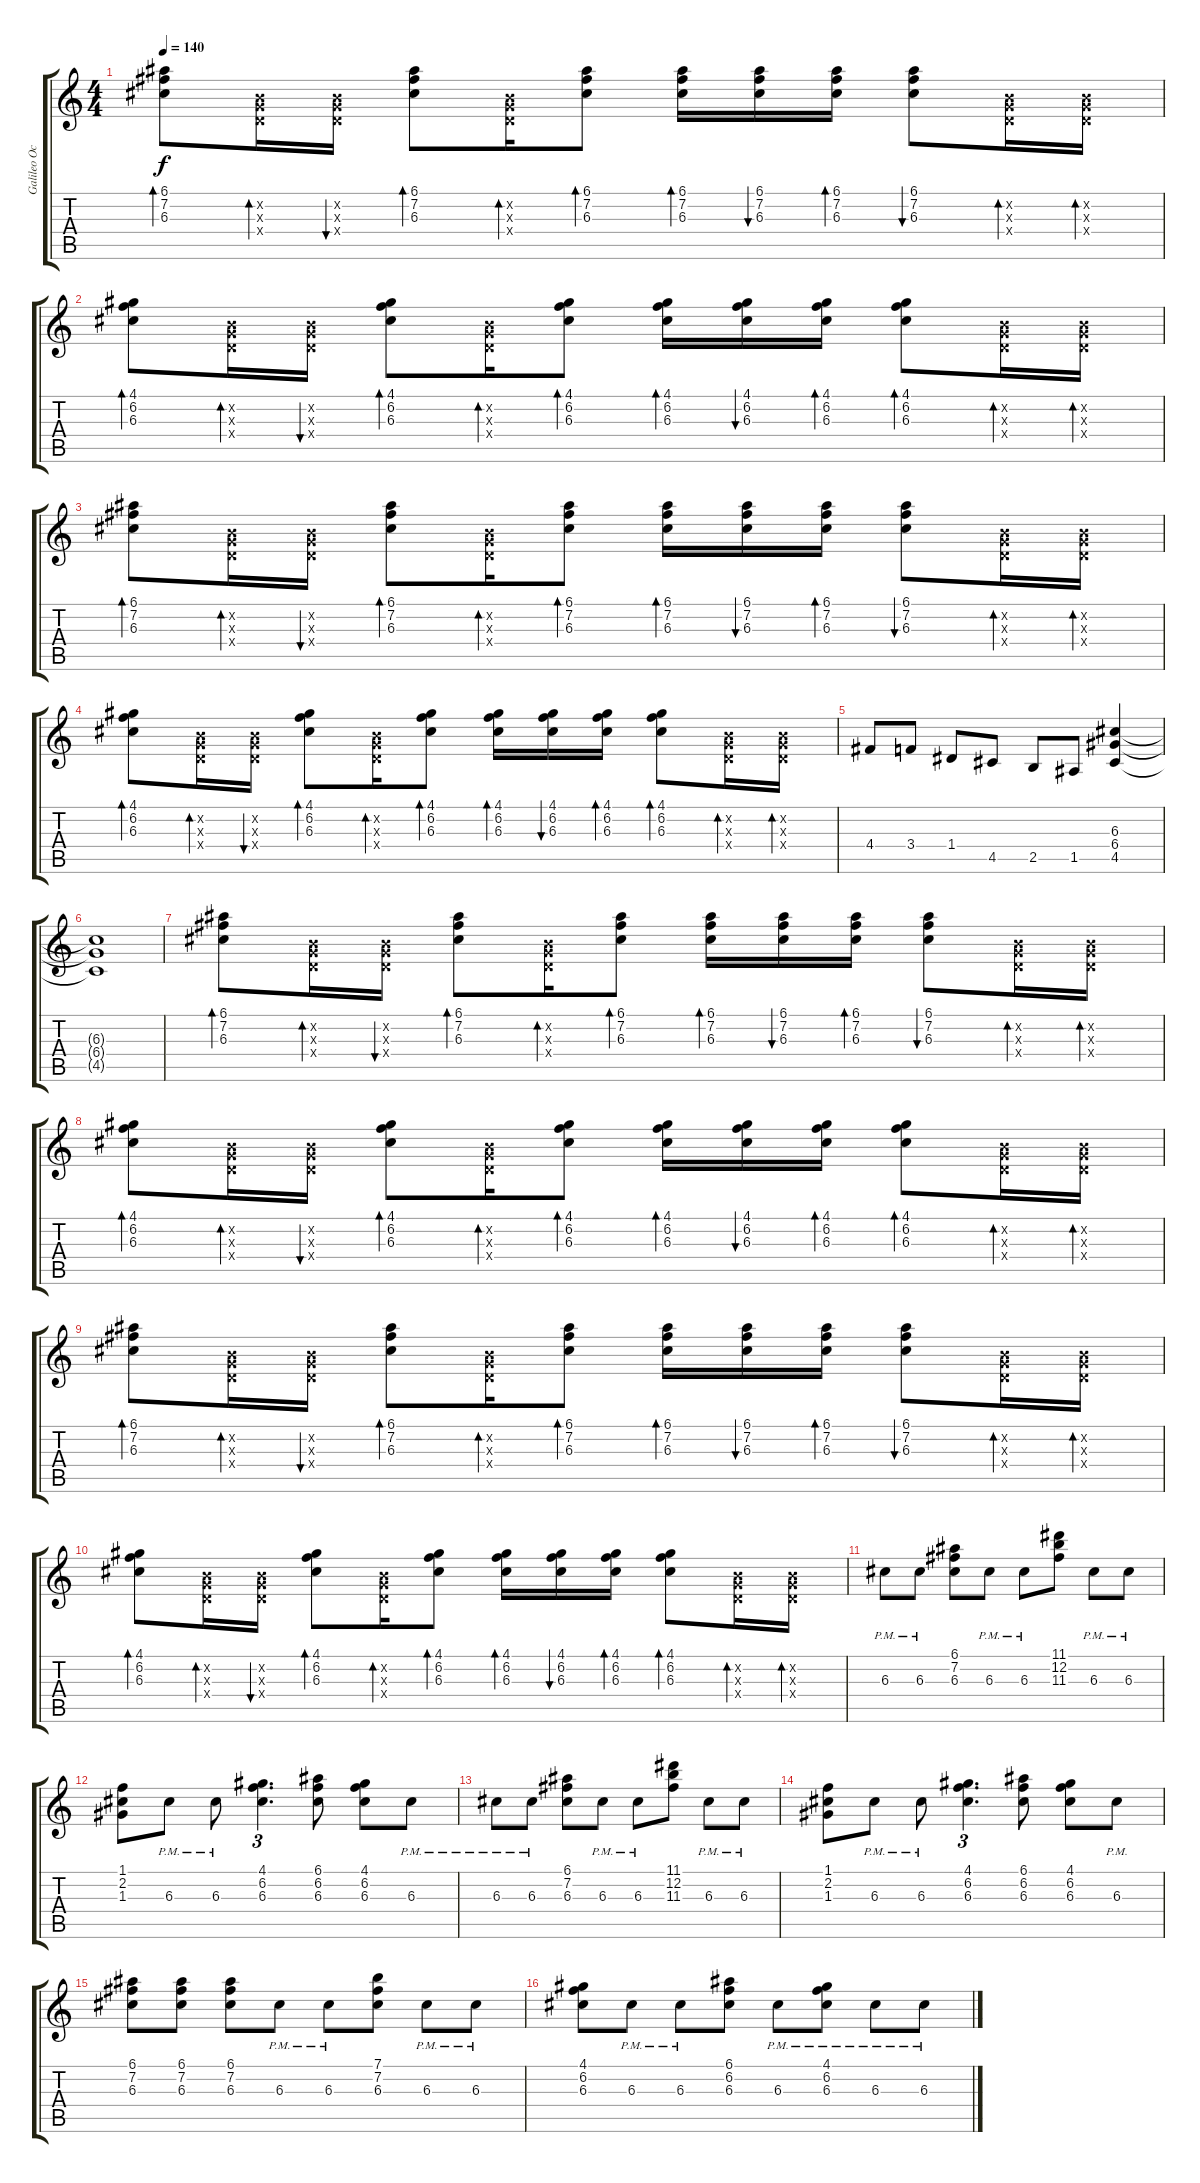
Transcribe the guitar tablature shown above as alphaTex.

\track ("Galileo Ochoa" "Galileo Oc") {instrument overdrivenguitar}
\staff {score tabs}
\tuning (E4 B3 G3 D3 A2 E2) {hide}
\ts (4 4)
\tempo 140
\clef g2
\ks c
(6.1 7.2 6.3).8{bd 60 dy f} (0.2{x} 0.3{x} 0.4{x}).16{bd 60} (0.2{x} 0.3{x} 0.4{x}).16{bu 60} (6.1 7.2 6.3).8{bd 60} (0.2{x} 0.3{x} 0.4{x}).16{bd 60} (6.1 7.2 6.3).8{bd 60} (6.1 7.2 6.3).16{bd 60} (6.1 7.2 6.3).16{bu 60} (6.1 7.2 6.3).16{bd 60} (6.1 7.2 6.3).8{bu 60} (0.2{x} 0.3{x} 0.4{x}).16{bd 60} (0.2{x} 0.3{x} 0.4{x}).16{bd 60} |
(4.1 6.2 6.3).8{bd 60} (0.2{x} 0.3{x} 0.4{x}).16{bd 60} (0.2{x} 0.3{x} 0.4{x}).16{bu 60} (4.1 6.2 6.3).8{bd 60} (0.2{x} 0.3{x} 0.4{x}).16{bd 60} (4.1 6.2 6.3).8{bd 60} (4.1 6.2 6.3).16{bd 60} (4.1 6.2 6.3).16{bu 60} (4.1 6.2 6.3).16{bd 60} (4.1 6.2 6.3).8{bd 60} (0.2{x} 0.3{x} 0.4{x}).16{bd 60} (0.2{x} 0.3{x} 0.4{x}).16{bd 60} |
(6.1 7.2 6.3).8{bd 60} (0.2{x} 0.3{x} 0.4{x}).16{bd 60} (0.2{x} 0.3{x} 0.4{x}).16{bu 60} (6.1 7.2 6.3).8{bd 60} (0.2{x} 0.3{x} 0.4{x}).16{bd 60} (6.1 7.2 6.3).8{bd 60} (6.1 7.2 6.3).16{bd 60} (6.1 7.2 6.3).16{bu 60} (6.1 7.2 6.3).16{bd 60} (6.1 7.2 6.3).8{bu 60} (0.2{x} 0.3{x} 0.4{x}).16{bd 60} (0.2{x} 0.3{x} 0.4{x}).16{bd 60} |
(4.1 6.2 6.3).8{bd 60} (0.2{x} 0.3{x} 0.4{x}).16{bd 60} (0.2{x} 0.3{x} 0.4{x}).16{bu 60} (4.1 6.2 6.3).8{bd 60} (0.2{x} 0.3{x} 0.4{x}).16{bd 60} (4.1 6.2 6.3).8{bd 60} (4.1 6.2 6.3).16{bd 60} (4.1 6.2 6.3).16{bu 60} (4.1 6.2 6.3).16{bd 60} (4.1 6.2 6.3).8{bd 60} (0.2{x} 0.3{x} 0.4{x}).16{bd 60} (0.2{x} 0.3{x} 0.4{x}).16{bd 60} |
4.4.8 3.4.8 1.4.8 4.5.8 2.5.8 1.5.8 (6.3 6.4 4.5).4 |
(6.3{t} 6.4{t} 4.5{t}).1 |
(6.1 7.2 6.3).8{bd 60} (0.2{x} 0.3{x} 0.4{x}).16{bd 60} (0.2{x} 0.3{x} 0.4{x}).16{bu 60} (6.1 7.2 6.3).8{bd 60} (0.2{x} 0.3{x} 0.4{x}).16{bd 60} (6.1 7.2 6.3).8{bd 60} (6.1 7.2 6.3).16{bd 60} (6.1 7.2 6.3).16{bu 60} (6.1 7.2 6.3).16{bd 60} (6.1 7.2 6.3).8{bu 60} (0.2{x} 0.3{x} 0.4{x}).16{bd 60} (0.2{x} 0.3{x} 0.4{x}).16{bd 60} |
(4.1 6.2 6.3).8{bd 60} (0.2{x} 0.3{x} 0.4{x}).16{bd 60} (0.2{x} 0.3{x} 0.4{x}).16{bu 60} (4.1 6.2 6.3).8{bd 60} (0.2{x} 0.3{x} 0.4{x}).16{bd 60} (4.1 6.2 6.3).8{bd 60} (4.1 6.2 6.3).16{bd 60} (4.1 6.2 6.3).16{bu 60} (4.1 6.2 6.3).16{bd 60} (4.1 6.2 6.3).8{bd 60} (0.2{x} 0.3{x} 0.4{x}).16{bd 60} (0.2{x} 0.3{x} 0.4{x}).16{bd 60} |
(6.1 7.2 6.3).8{bd 60} (0.2{x} 0.3{x} 0.4{x}).16{bd 60} (0.2{x} 0.3{x} 0.4{x}).16{bu 60} (6.1 7.2 6.3).8{bd 60} (0.2{x} 0.3{x} 0.4{x}).16{bd 60} (6.1 7.2 6.3).8{bd 60} (6.1 7.2 6.3).16{bd 60} (6.1 7.2 6.3).16{bu 60} (6.1 7.2 6.3).16{bd 60} (6.1 7.2 6.3).8{bu 60} (0.2{x} 0.3{x} 0.4{x}).16{bd 60} (0.2{x} 0.3{x} 0.4{x}).16{bd 60} |
(4.1 6.2 6.3).8{bd 60} (0.2{x} 0.3{x} 0.4{x}).16{bd 60} (0.2{x} 0.3{x} 0.4{x}).16{bu 60} (4.1 6.2 6.3).8{bd 60} (0.2{x} 0.3{x} 0.4{x}).16{bd 60} (4.1 6.2 6.3).8{bd 60} (4.1 6.2 6.3).16{bd 60} (4.1 6.2 6.3).16{bu 60} (4.1 6.2 6.3).16{bd 60} (4.1 6.2 6.3).8{bd 60} (0.2{x} 0.3{x} 0.4{x}).16{bd 60} (0.2{x} 0.3{x} 0.4{x}).16{bd 60} |
6.3{pm}.8 6.3{pm}.8 (6.1 7.2 6.3).8 6.3{pm}.8 6.3{pm}.8 (11.1 12.2 11.3).8 6.3{pm}.8 6.3{pm}.8 |
(1.1 2.2 1.3).8 6.3{pm}.8 6.3{pm}.8 (4.1 6.2 6.3).4{d tu (3 2)} (6.1 6.2 6.3).8 (4.1 6.2 6.3).8 6.3{pm}.8 |
6.3{pm}.8 6.3{pm}.8 (6.1 7.2 6.3).8 6.3{pm}.8 6.3{pm}.8 (11.1 12.2 11.3).8 6.3{pm}.8 6.3{pm}.8 |
(1.1 2.2 1.3).8 6.3{pm}.8 6.3{pm}.8 (4.1 6.2 6.3).4{d tu (3 2)} (6.1 6.2 6.3).8 (4.1 6.2 6.3).8 6.3{pm}.8 |
(6.1 7.2 6.3).8 (6.1 7.2 6.3).8 (6.1 7.2 6.3).8 6.3{pm}.8 6.3{pm}.8 (7.1 7.2 6.3).8 6.3{pm}.8 6.3{pm}.8 |
(4.1 6.2 6.3).8 6.3{pm}.8 6.3{pm}.8 (6.1 6.2 6.3).8 6.3{pm}.8 (4.1 6.2 6.3{pm}).8 6.3{pm}.8 6.3{pm}.8
